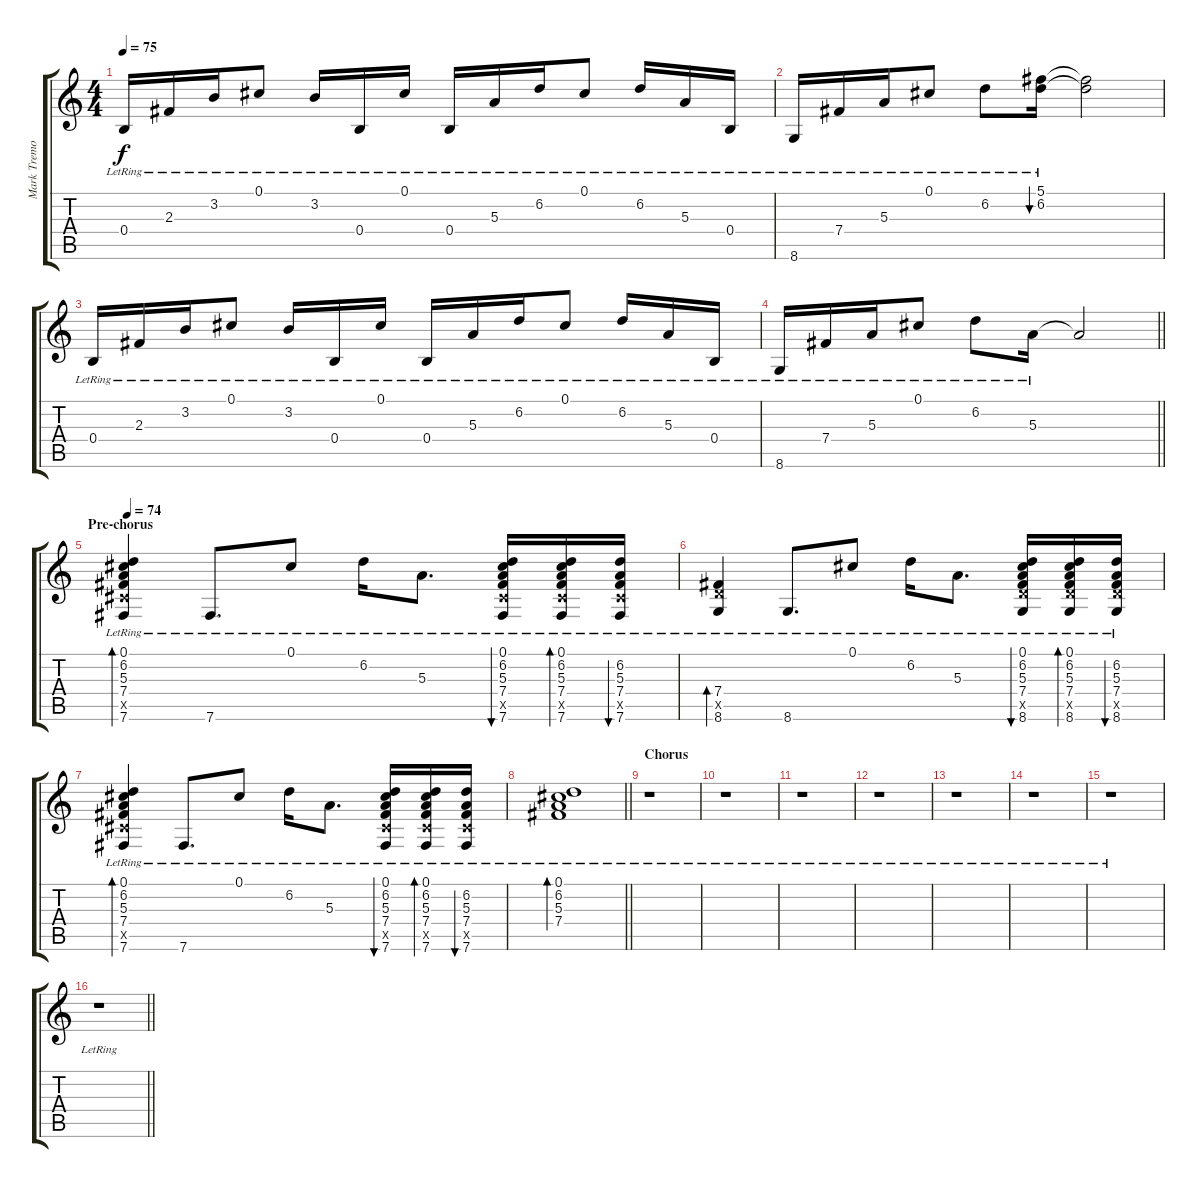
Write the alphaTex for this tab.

\track ("Mark Tremonti (Rhythm Guitar)" "Mark Tremo") {instrument acousticguitarsteel}
\staff {score tabs}
\tuning (Db4 Ab3 E3 B2 Gb2 B1) {hide}
\ts (4 4)
\tempo 75
\clef g2
\ks c
0.4{lr}.16{dy f} 2.3{lr}.16 3.2{lr}.16 0.1{lr}.8 3.2{lr}.16 0.4{lr}.16 0.1{lr}.16 0.4{lr}.16 5.3{lr}.16 6.2{lr}.16 0.1{lr}.8 6.2{lr}.16 5.3{lr}.16 0.4{lr}.16 |
8.6{lr}.16 7.4{lr}.16 5.3{lr}.16 0.1{lr}.8 6.2{lr}.8 (5.1{lr} 6.2{lr}).16{bu 60} (5.1{t} 6.2{t}).2 |
0.4{lr}.16 2.3{lr}.16 3.2{lr}.16 0.1{lr}.8 3.2{lr}.16 0.4{lr}.16 0.1{lr}.16 0.4{lr}.16 5.3{lr}.16 6.2{lr}.16 0.1{lr}.8 6.2{lr}.16 5.3{lr}.16 0.4{lr}.16 |
\barLineRight lightlight
8.6{lr}.16 7.4{lr}.16 5.3{lr}.16 0.1{lr}.8 6.2{lr}.8 5.3{lr}.16 5.3{t}.2 |
\section ("" "Pre-chorus")
\tempo 74
(0.1{lr} 6.2{lr} 5.3{lr} 7.4{lr} 7.5{x} 7.6{lr}).4{bd 60} 7.6{lr}.8{d} 0.1{lr}.8 6.2{lr}.16 5.3{lr}.8{d} (0.1{lr} 6.2{lr} 5.3{lr} 7.4{lr} 7.5{x} 7.6{lr}).16{bu 60} (0.1{lr} 6.2{lr} 5.3{lr} 7.4{lr} 7.5{x} 7.6{lr}).16{bd 60} (6.2{lr} 5.3{lr} 7.4{lr} 7.5{x} 7.6{lr}).16{bu 60} |
(7.4{lr} 8.5{x} 8.6{lr}).4{bd 60} 8.6{lr}.8{d} 0.1{lr}.8 6.2{lr}.16 5.3{lr}.8{d} (0.1{lr} 6.2{lr} 5.3{lr} 7.4{lr} 8.5{x} 8.6{lr}).16{bu 60} (0.1{lr} 6.2{lr} 5.3{lr} 7.4{lr} 8.5{x} 8.6{lr}).16{bd 60} (6.2{lr} 5.3{lr} 7.4{lr} 8.5{x} 8.6{lr}).16{bu 60} |
(0.1{lr} 6.2{lr} 5.3{lr} 7.4{lr} 7.5{x} 7.6{lr}).4{bd 60} 7.6{lr}.8{d} 0.1{lr}.8 6.2{lr}.16 5.3{lr}.8{d} (0.1{lr} 6.2{lr} 5.3{lr} 7.4{lr} 7.5{x} 7.6{lr}).16{bu 60} (0.1{lr} 6.2{lr} 5.3{lr} 7.4{lr} 7.5{x} 7.6{lr}).16{bd 60} (6.2{lr} 5.3{lr} 7.4{lr} 7.5{x} 7.6{lr}).16{bu 60} |
\barLineRight lightlight
(0.1{lr} 6.2{lr} 5.3{lr} 7.4{lr}).1{bd 60} |
\section ("" "Chorus")
r.1 |
r.1 |
r.1 |
r.1 |
r.1 |
r.1 |
r.1 |
\barLineRight lightlight
r.1
